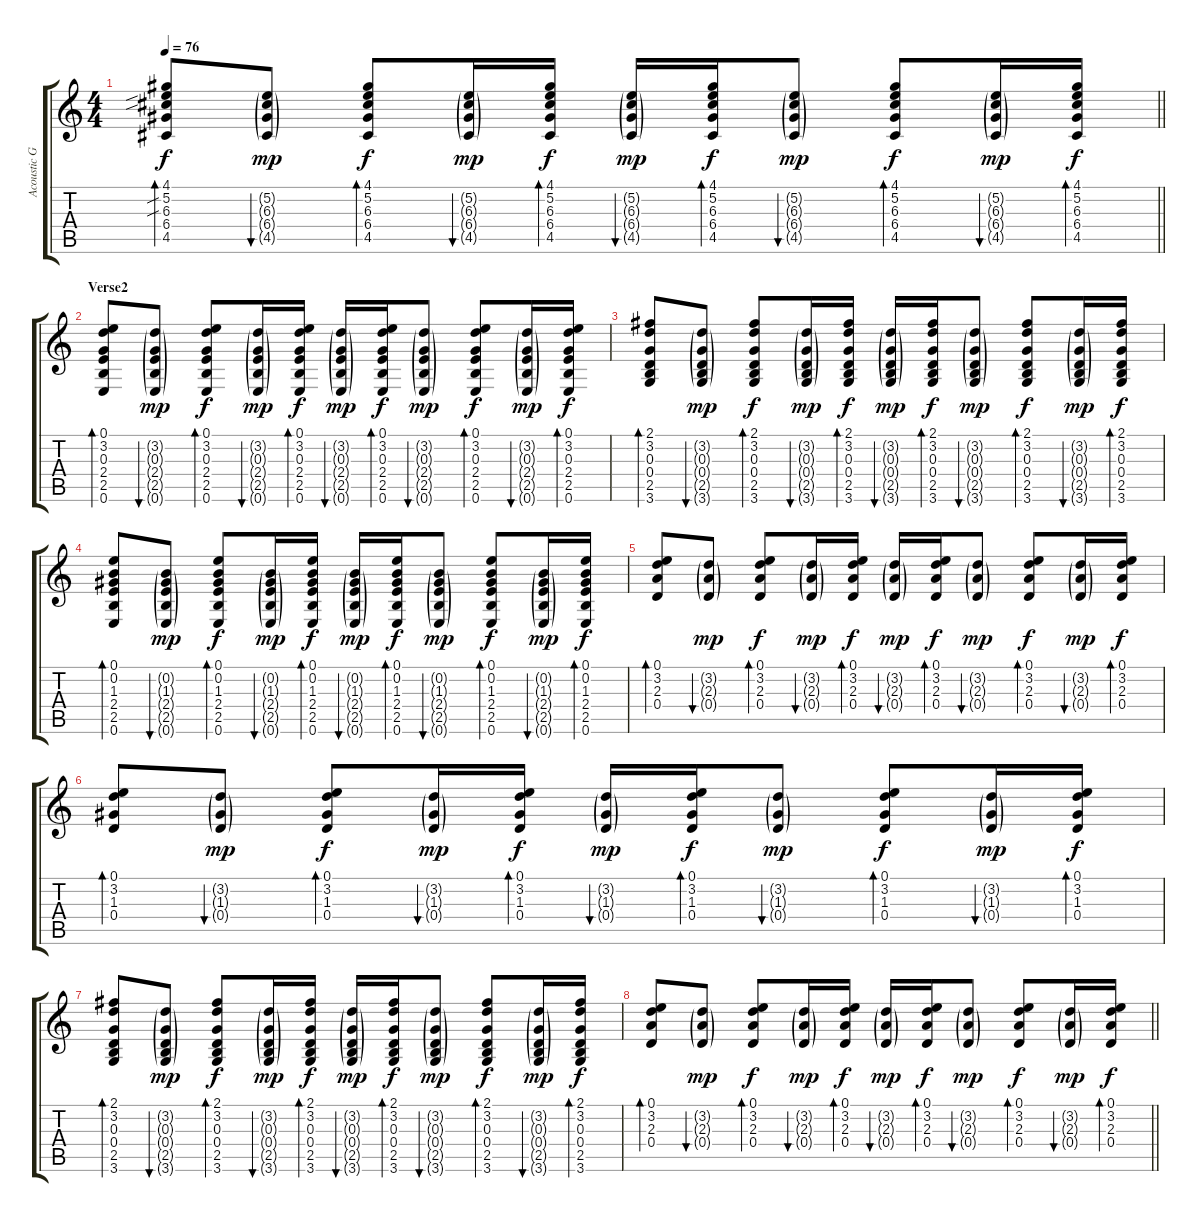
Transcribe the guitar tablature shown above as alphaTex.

\track ("Acoustic Guitar 2" "Acoustic G") {instrument acousticguitarsteel}
\staff {score tabs}
\tuning (E4 B3 G3 D3 A2 E2) {hide}
\ts (4 4)
\tempo 76
\clef g2
\barLineRight lightlight
\ks c
(4.1 5.2{sib} 6.3{sib} 6.4 4.5).8{bd 60 dy f} (5.2{g} 6.3{g} 6.4{g} 4.5{g}).8{bu 60 dy mp} (4.1 5.2 6.3 6.4 4.5).8{bd 60 dy f} (5.2{g} 6.3{g} 6.4{g} 4.5{g}).16{bu 60 dy mp} (4.1 5.2 6.3 6.4 4.5).16{bd 60 dy f} (5.2{g} 6.3{g} 6.4{g} 4.5{g}).16{bu 60 dy mp} (4.1 5.2 6.3 6.4 4.5).16{bd 60 dy f} (5.2{g} 6.3{g} 6.4{g} 4.5{g}).8{bu 60 dy mp} (4.1 5.2 6.3 6.4 4.5).8{bd 60 dy f} (5.2{g} 6.3{g} 6.4{g} 4.5{g}).16{bu 60 dy mp} (4.1 5.2 6.3 6.4 4.5).16{bd 60 dy f} |
\section ("" "Verse2")
(0.1 3.2 0.3 2.4 2.5 0.6).8{bd 60} (3.2{g} 0.3{g} 2.4{g} 2.5{g} 0.6{g}).8{bu 60 dy mp} (0.1 3.2 0.3 2.4 2.5 0.6).8{bd 60 dy f} (3.2{g} 0.3{g} 2.4{g} 2.5{g} 0.6{g}).16{bu 60 dy mp} (0.1 3.2 0.3 2.4 2.5 0.6).16{bd 60 dy f} (3.2{g} 0.3{g} 2.4{g} 2.5{g} 0.6{g}).16{bu 60 dy mp} (0.1 3.2 0.3 2.4 2.5 0.6).16{bd 60 dy f} (3.2{g} 0.3{g} 2.4{g} 2.5{g} 0.6{g}).8{bu 60 dy mp} (0.1 3.2 0.3 2.4 2.5 0.6).8{bd 60 dy f} (3.2{g} 0.3{g} 2.4{g} 2.5{g} 0.6{g}).16{bu 60 dy mp} (0.1 3.2 0.3 2.4 2.5 0.6).16{bd 60 dy f} |
(2.1 3.2 0.3 0.4 2.5 3.6).8{bd 60} (3.2{g} 0.3{g} 0.4{g} 2.5{g} 3.6{g}).8{bu 60 dy mp} (2.1 3.2 0.3 0.4 2.5 3.6).8{bd 60 dy f} (3.2{g} 0.3{g} 0.4{g} 2.5{g} 3.6{g}).16{bu 60 dy mp} (2.1 3.2 0.3 0.4 2.5 3.6).16{bd 60 dy f} (3.2{g} 0.3{g} 0.4{g} 2.5{g} 3.6{g}).16{bu 60 dy mp} (2.1 3.2 0.3 0.4 2.5 3.6).16{bd 60 dy f} (3.2{g} 0.3{g} 0.4{g} 2.5{g} 3.6{g}).8{bu 60 dy mp} (2.1 3.2 0.3 0.4 2.5 3.6).8{bd 60 dy f} (3.2{g} 0.3{g} 0.4{g} 2.5{g} 3.6{g}).16{bu 60 dy mp} (2.1 3.2 0.3 0.4 2.5 3.6).16{bd 60 dy f} |
(0.1 0.2 1.3 2.4 2.5 0.6).8{bd 60} (0.2{g} 1.3{g} 2.4{g} 2.5{g} 0.6{g}).8{bu 60 dy mp} (0.1 0.2 1.3 2.4 2.5 0.6).8{bd 60 dy f} (0.2{g} 1.3{g} 2.4{g} 2.5{g} 0.6{g}).16{bu 60 dy mp} (0.1 0.2 1.3 2.4 2.5 0.6).16{bd 60 dy f} (0.2{g} 1.3{g} 2.4{g} 2.5{g} 0.6{g}).16{bu 60 dy mp} (0.1 0.2 1.3 2.4 2.5 0.6).16{bd 60 dy f} (0.2{g} 1.3{g} 2.4{g} 2.5{g} 0.6{g}).8{bu 60 dy mp} (0.1 0.2 1.3 2.4 2.5 0.6).8{bd 60 dy f} (0.2{g} 1.3{g} 2.4{g} 2.5{g} 0.6{g}).16{bu 60 dy mp} (0.1 0.2 1.3 2.4 2.5 0.6).16{bd 60 dy f} |
(0.1 3.2 2.3 0.4).8{bd 60} (3.2{g} 2.3{g} 0.4{g}).8{bu 60 dy mp} (0.1 3.2 2.3 0.4).8{bd 60 dy f} (3.2{g} 2.3{g} 0.4{g}).16{bu 60 dy mp} (0.1 3.2 2.3 0.4).16{bd 60 dy f} (3.2{g} 2.3{g} 0.4{g}).16{bu 60 dy mp} (0.1 3.2 2.3 0.4).16{bd 60 dy f} (3.2{g} 2.3{g} 0.4{g}).8{bu 60 dy mp} (0.1 3.2 2.3 0.4).8{bd 60 dy f} (3.2{g} 2.3{g} 0.4{g}).16{bu 60 dy mp} (0.1 3.2 2.3 0.4).16{bd 60 dy f} |
(0.1 3.2 1.3 0.4).8{bd 60} (3.2{g} 1.3{g} 0.4{g}).8{bu 60 dy mp} (0.1 3.2 1.3 0.4).8{bd 60 dy f} (3.2{g} 1.3{g} 0.4{g}).16{bu 60 dy mp} (0.1 3.2 1.3 0.4).16{bd 60 dy f} (3.2{g} 1.3{g} 0.4{g}).16{bu 60 dy mp} (0.1 3.2 1.3 0.4).16{bd 60 dy f} (3.2{g} 1.3{g} 0.4{g}).8{bu 60 dy mp} (0.1 3.2 1.3 0.4).8{bd 60 dy f} (3.2{g} 1.3{g} 0.4{g}).16{bu 60 dy mp} (0.1 3.2 1.3 0.4).16{bd 60 dy f} |
(2.1 3.2 0.3 0.4 2.5 3.6).8{bd 60} (3.2{g} 0.3{g} 0.4{g} 2.5{g} 3.6{g}).8{bu 60 dy mp} (2.1 3.2 0.3 0.4 2.5 3.6).8{bd 60 dy f} (3.2{g} 0.3{g} 0.4{g} 2.5{g} 3.6{g}).16{bu 60 dy mp} (2.1 3.2 0.3 0.4 2.5 3.6).16{bd 60 dy f} (3.2{g} 0.3{g} 0.4{g} 2.5{g} 3.6{g}).16{bu 60 dy mp} (2.1 3.2 0.3 0.4 2.5 3.6).16{bd 60 dy f} (3.2{g} 0.3{g} 0.4{g} 2.5{g} 3.6{g}).8{bu 60 dy mp} (2.1 3.2 0.3 0.4 2.5 3.6).8{bd 60 dy f} (3.2{g} 0.3{g} 0.4{g} 2.5{g} 3.6{g}).16{bu 60 dy mp} (2.1 3.2 0.3 0.4 2.5 3.6).16{bd 60 dy f} |
\barLineRight lightlight
(0.1 3.2 2.3 0.4).8{bd 60} (3.2{g} 2.3{g} 0.4{g}).8{bu 60 dy mp} (0.1 3.2 2.3 0.4).8{bd 60 dy f} (3.2{g} 2.3{g} 0.4{g}).16{bu 60 dy mp} (0.1 3.2 2.3 0.4).16{bd 60 dy f} (3.2{g} 2.3{g} 0.4{g}).16{bu 60 dy mp} (0.1 3.2 2.3 0.4).16{bd 60 dy f} (3.2{g} 2.3{g} 0.4{g}).8{bu 60 dy mp} (0.1 3.2 2.3 0.4).8{bd 60 dy f} (3.2{g} 2.3{g} 0.4{g}).16{bu 60 dy mp} (0.1 3.2 2.3 0.4).16{bd 60 dy f}
